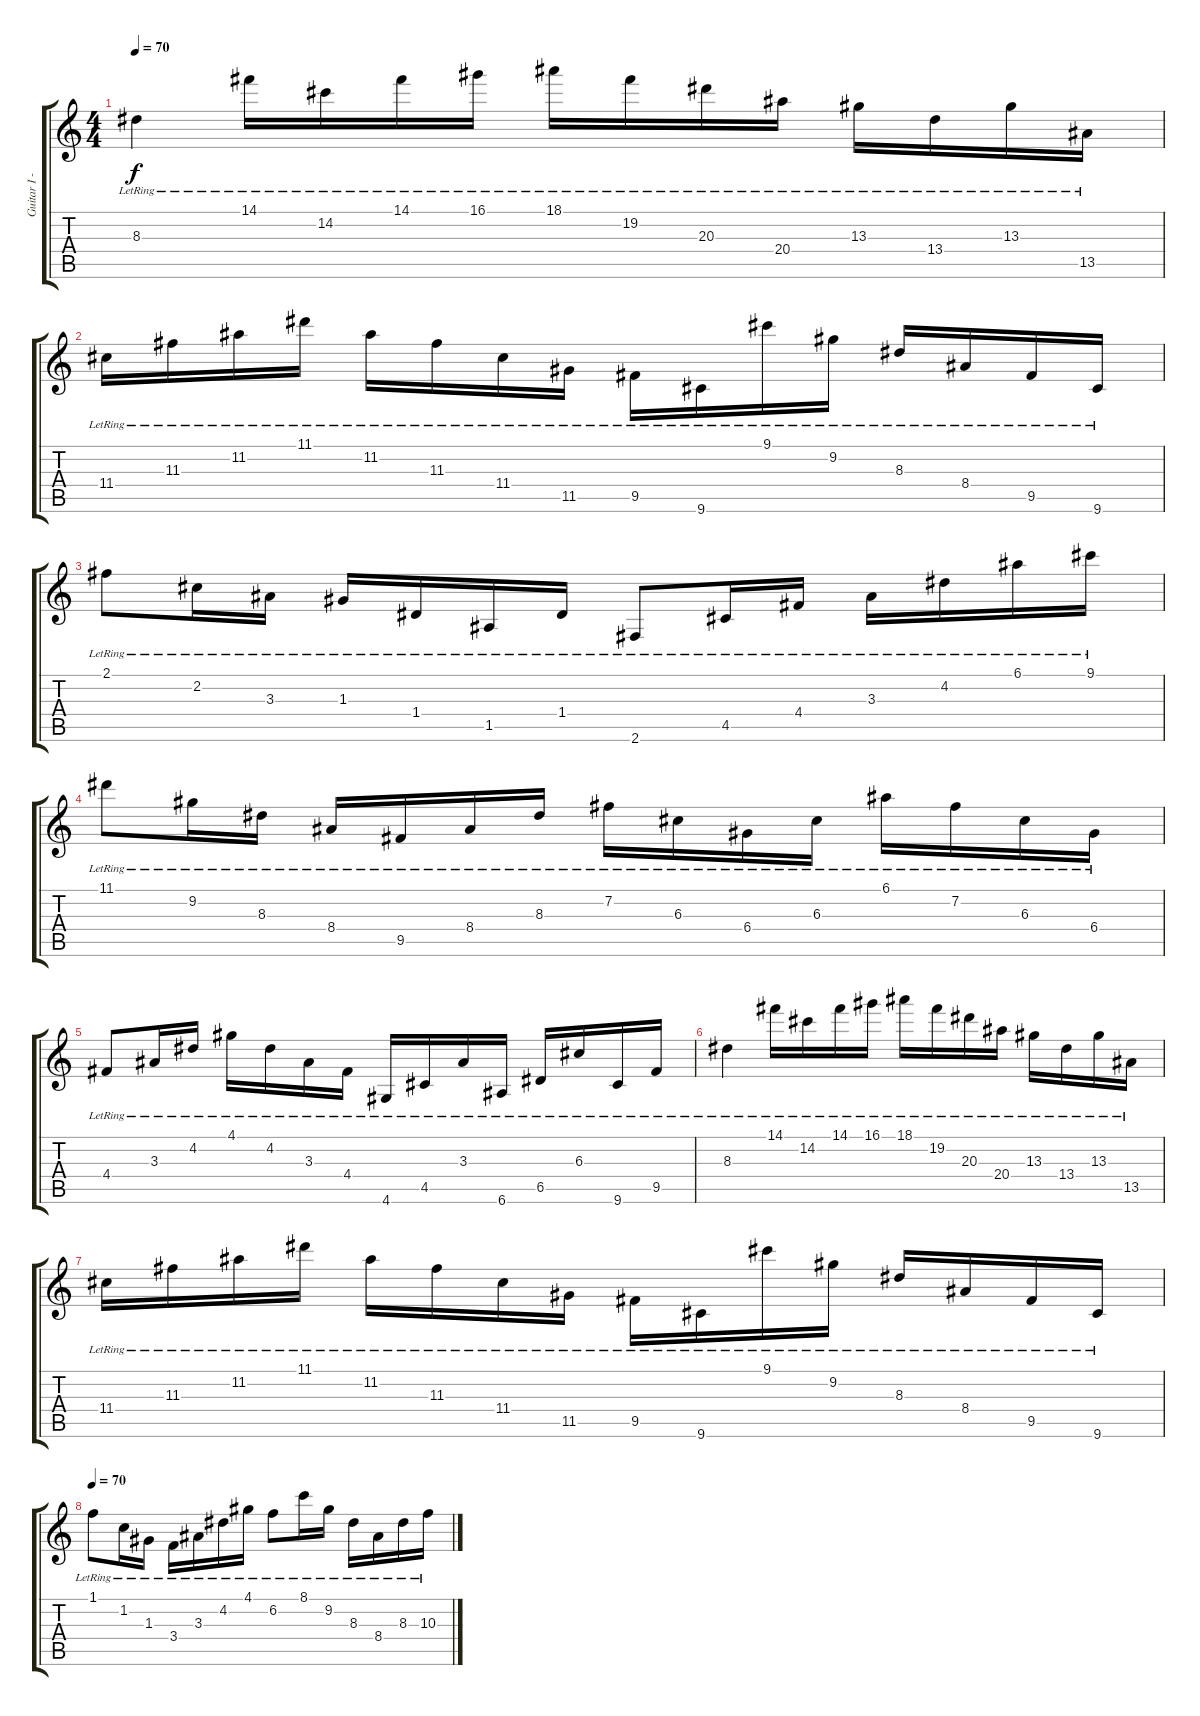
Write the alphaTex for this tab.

\track ("Guitar I - [Clean]" "Guitar I -") {instrument electricguitarclean}
\staff {score tabs}
\tuning (E4 B3 G3 D3 A2 E2) {hide}
\ts (4 4)
\tempo 70
\clef g2
\ks c
8.3{lr}.4{dy f} 14.1{lr}.16 14.2{lr}.16 14.1{lr}.16 16.1{lr}.16 18.1{lr}.16 19.2{lr}.16 20.3{lr}.16 20.4{lr}.16 13.3{lr}.16 13.4{lr}.16 13.3{lr}.16 13.5{lr}.16 |
11.4{lr}.16 11.3{lr}.16 11.2{lr}.16 11.1{lr}.16 11.2{lr}.16 11.3{lr}.16 11.4{lr}.16 11.5{lr}.16 9.5{lr}.16 9.6{lr}.16 9.1{lr}.16 9.2{lr}.16 8.3{lr}.16 8.4{lr}.16 9.5{lr}.16 9.6{lr}.16 |
2.1{lr}.8 2.2{lr}.16 3.3{lr}.16 1.3{lr}.16 1.4{lr}.16 1.5{lr}.16 1.4{lr}.16 2.6{lr}.8 4.5{lr}.16 4.4{lr}.16 3.3{lr}.16 4.2{lr}.16 6.1{lr}.16 9.1{lr}.16 |
11.1{lr}.8 9.2{lr}.16 8.3{lr}.16 8.4{lr}.16 9.5{lr}.16 8.4{lr}.16 8.3{lr}.16 7.2{lr}.16 6.3{lr}.16 6.4{lr}.16 6.3{lr}.16 6.1{lr}.16 7.2{lr}.16 6.3{lr}.16 6.4{lr}.16 |
4.4{lr}.8 3.3{lr}.16 4.2{lr}.16 4.1{lr}.16 4.2{lr}.16 3.3{lr}.16 4.4{lr}.16 4.6{lr}.16 4.5{lr}.16 3.3{lr}.16 6.6{lr}.16 6.5{lr}.16 6.3{lr}.16 9.6{lr}.16 9.5{lr}.16 |
8.3{lr}.4 14.1{lr}.16 14.2{lr}.16 14.1{lr}.16 16.1{lr}.16 18.1{lr}.16 19.2{lr}.16 20.3{lr}.16 20.4{lr}.16 13.3{lr}.16 13.4{lr}.16 13.3{lr}.16 13.5{lr}.16 |
11.4{lr}.16 11.3{lr}.16 11.2{lr}.16 11.1{lr}.16 11.2{lr}.16 11.3{lr}.16 11.4{lr}.16 11.5{lr}.16 9.5{lr}.16 9.6{lr}.16 9.1{lr}.16 9.2{lr}.16 8.3{lr}.16 8.4{lr}.16 9.5{lr}.16 9.6{lr}.16 |
\tempo 70
1.1{lr}.8 1.2{lr}.16 1.3{lr}.16 3.4{lr}.16 3.3{lr}.16 4.2{lr}.16 4.1{lr}.16 6.2{lr}.8 8.1{lr}.16 9.2{lr}.16 8.3{lr}.16 8.4{lr}.16 8.3{lr}.16 10.3{lr}.16
